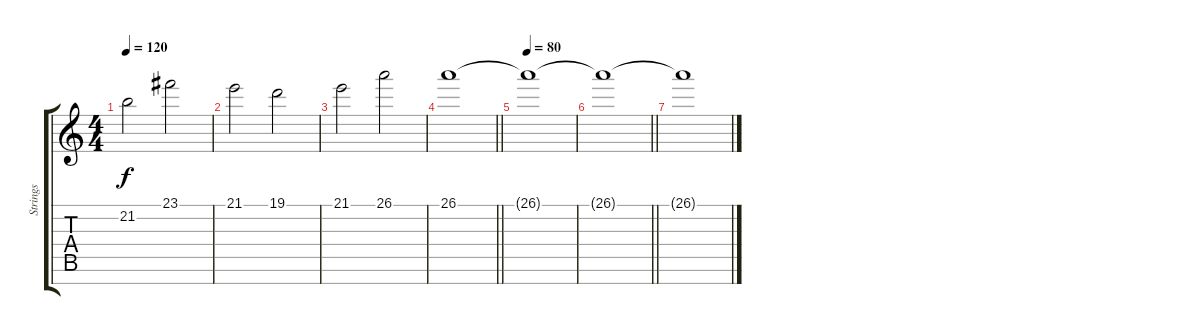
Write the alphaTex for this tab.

\track ("Strings" "Strings") {instrument stringensemble1}
\staff {score tabs}
\tuning (G4 D4 A3 F3 C3 G2 D2) {hide}
\ts (4 4)
\tempo 120
\clef g2
\ks c
21.2.2{dy f} 23.1.2 |
21.1.2 19.1.2 |
21.1.2 26.1.2 |
\barLineRight lightlight
26.1.1 |
\section ("" "")
\tempo 80
26.1{t}.1 |
\barLineRight lightlight
26.1{t}.1 |
26.1{t}.1
